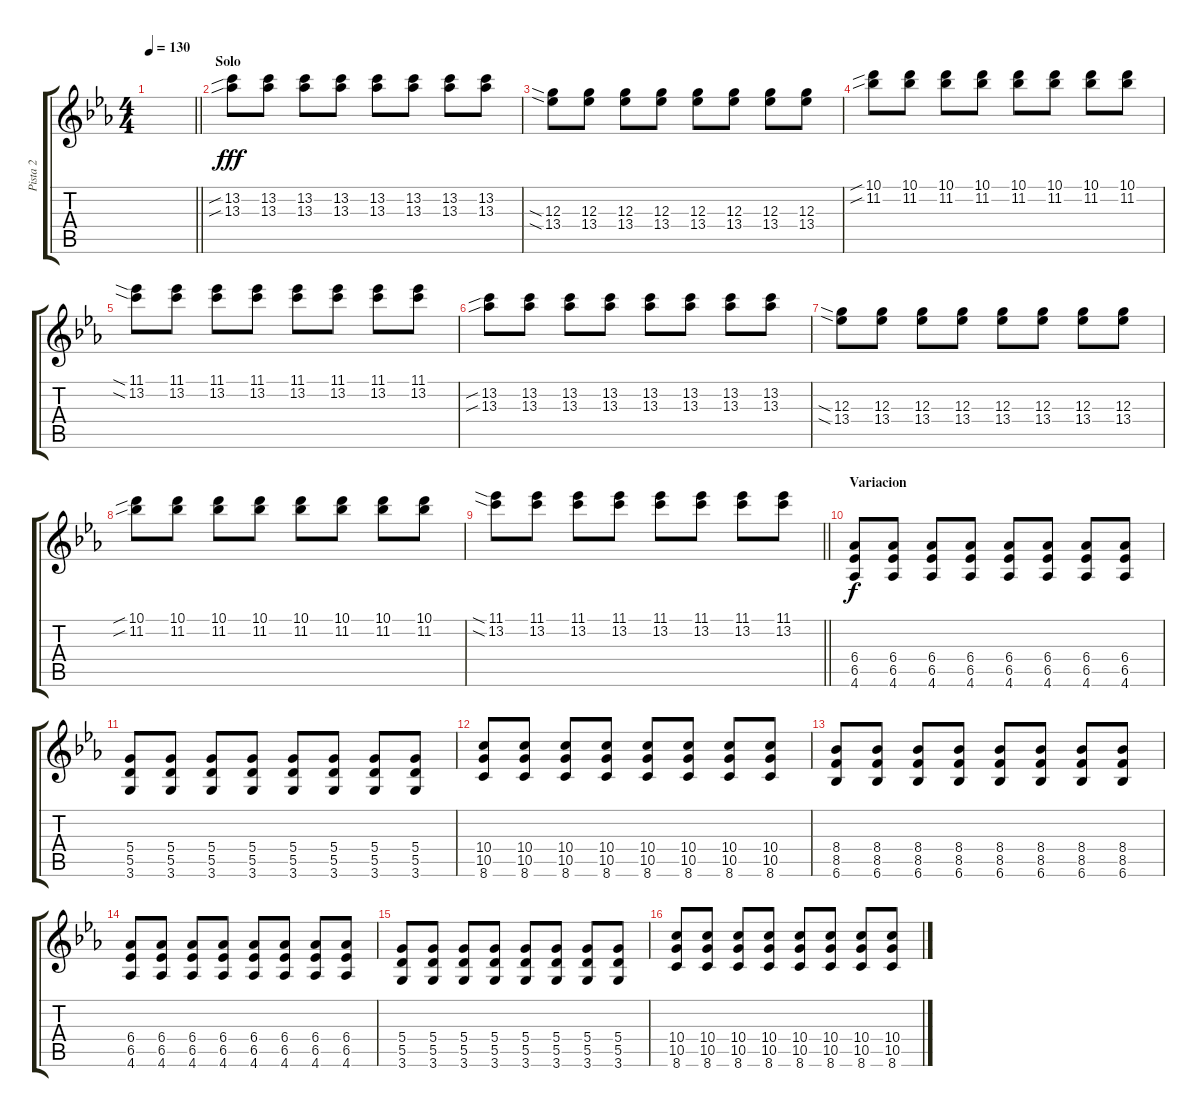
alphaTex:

\track ("Pista 2" "Pista 2") {instrument distortionguitar}
\staff {score tabs}
\tuning (E4 B3 G3 D3 A2 E2) {hide}
\ts (4 4)
\tempo 130
\clef g2
\barLineRight lightlight
\ks eb
|
\section ("" "Solo")
(13.2{sib} 13.3{sib}).8{dy fff} (13.2 13.3).8 (13.2 13.3).8 (13.2 13.3).8 (13.2 13.3).8 (13.2 13.3).8 (13.2 13.3).8 (13.2 13.3).8 |
(12.3{sia} 13.4{sia}).8 (12.3 13.4).8 (12.3 13.4).8 (12.3 13.4).8 (12.3 13.4).8 (12.3 13.4).8 (12.3 13.4).8 (12.3 13.4).8 |
(10.1{sib} 11.2{sib}).8 (10.1 11.2).8 (10.1 11.2).8 (10.1 11.2).8 (10.1 11.2).8 (10.1 11.2).8 (10.1 11.2).8 (10.1 11.2).8 |
(11.1{sia} 13.2{sia}).8 (11.1 13.2).8 (11.1 13.2).8 (11.1 13.2).8 (11.1 13.2).8 (11.1 13.2).8 (11.1 13.2).8 (11.1 13.2).8 |
(13.2{sib} 13.3{sib}).8 (13.2 13.3).8 (13.2 13.3).8 (13.2 13.3).8 (13.2 13.3).8 (13.2 13.3).8 (13.2 13.3).8 (13.2 13.3).8 |
(12.3{sia} 13.4{sia}).8 (12.3 13.4).8 (12.3 13.4).8 (12.3 13.4).8 (12.3 13.4).8 (12.3 13.4).8 (12.3 13.4).8 (12.3 13.4).8 |
(10.1{sib} 11.2{sib}).8 (10.1 11.2).8 (10.1 11.2).8 (10.1 11.2).8 (10.1 11.2).8 (10.1 11.2).8 (10.1 11.2).8 (10.1 11.2).8 |
\barLineRight lightlight
(11.1{sia} 13.2{sia}).8 (11.1 13.2).8 (11.1 13.2).8 (11.1 13.2).8 (11.1 13.2).8 (11.1 13.2).8 (11.1 13.2).8 (11.1 13.2).8 |
\section ("" "Variacion")
(6.4 6.5 4.6).8{dy f} (6.4 6.5 4.6).8 (6.4 6.5 4.6).8 (6.4 6.5 4.6).8 (6.4 6.5 4.6).8 (6.4 6.5 4.6).8 (6.4 6.5 4.6).8 (6.4 6.5 4.6).8 |
(5.4 5.5 3.6).8 (5.4 5.5 3.6).8 (5.4 5.5 3.6).8 (5.4 5.5 3.6).8 (5.4 5.5 3.6).8 (5.4 5.5 3.6).8 (5.4 5.5 3.6).8 (5.4 5.5 3.6).8 |
(10.4 10.5 8.6).8 (10.4 10.5 8.6).8 (10.4 10.5 8.6).8 (10.4 10.5 8.6).8 (10.4 10.5 8.6).8 (10.4 10.5 8.6).8 (10.4 10.5 8.6).8 (10.4 10.5 8.6).8 |
(8.4 8.5 6.6).8 (8.4 8.5 6.6).8 (8.4 8.5 6.6).8 (8.4 8.5 6.6).8 (8.4 8.5 6.6).8 (8.4 8.5 6.6).8 (8.4 8.5 6.6).8 (8.4 8.5 6.6).8 |
(6.4 6.5 4.6).8 (6.4 6.5 4.6).8 (6.4 6.5 4.6).8 (6.4 6.5 4.6).8 (6.4 6.5 4.6).8 (6.4 6.5 4.6).8 (6.4 6.5 4.6).8 (6.4 6.5 4.6).8 |
(5.4 5.5 3.6).8 (5.4 5.5 3.6).8 (5.4 5.5 3.6).8 (5.4 5.5 3.6).8 (5.4 5.5 3.6).8 (5.4 5.5 3.6).8 (5.4 5.5 3.6).8 (5.4 5.5 3.6).8 |
(10.4 10.5 8.6).8 (10.4 10.5 8.6).8 (10.4 10.5 8.6).8 (10.4 10.5 8.6).8 (10.4 10.5 8.6).8 (10.4 10.5 8.6).8 (10.4 10.5 8.6).8 (10.4 10.5 8.6).8
